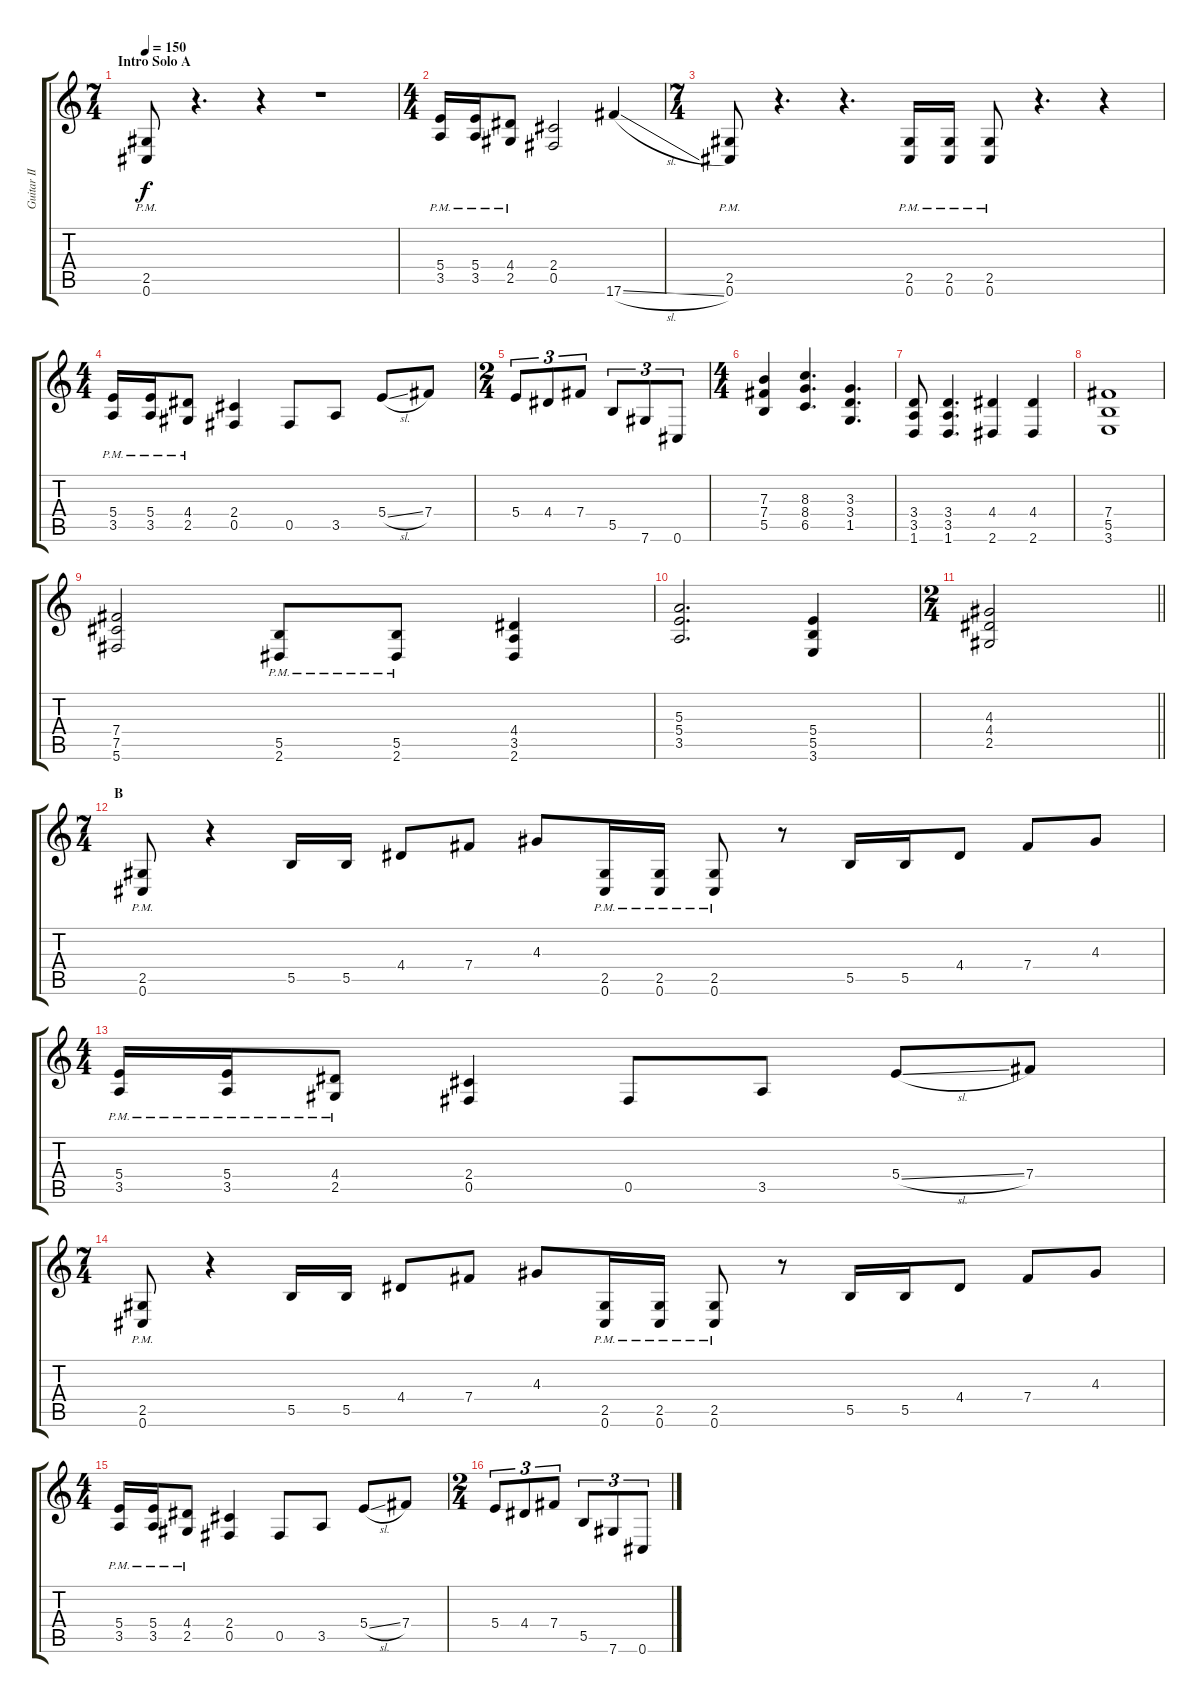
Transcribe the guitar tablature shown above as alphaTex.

\track ("Guitar II" "Guitar II") {instrument distortionguitar}
\staff {score tabs}
\tuning (Db4 Ab3 E3 B2 Gb2 Db2) {hide}
\ts (7 4)
\section ("" "Intro Solo A")
\tempo 150
\clef g2
\ks c
(2.5{pm} 0.6{pm}).8{dy f instrument distortionguitar} r.4{d} r.4 r.1 |
\ts (4 4)
(5.4{pm} 3.5{pm}).16 (5.4{pm} 3.5{pm}).16 (4.4{pm} 2.5{pm}).8 (2.4 0.5).2 17.6{sl}.4 |
\ts (7 4)
(2.5{pm} 0.6{pm}).8 r.4{d} r.4{d} (2.5{pm} 0.6{pm}).16 (2.5{pm} 0.6{pm}).16 (2.5{pm} 0.6{pm}).8 r.4{d} r.4 |
\ts (4 4)
(5.4{pm} 3.5{pm}).16 (5.4{pm} 3.5{pm}).16 (4.4{pm} 2.5{pm}).8 (2.4 0.5).4 0.5.8 3.5.8 5.4{sl}.8 7.4.8 |
\ts (2 4)
5.4.8{tu (3 2)} 4.4.8{tu (3 2)} 7.4.8{tu (3 2)} 5.5.8{tu (3 2)} 7.6.8{tu (3 2)} 0.6.8{tu (3 2)} |
\ts (4 4)
(7.3 7.4 5.5).4 (8.3 8.4 6.5).4{d} (3.3 3.4 1.5).4{d} |
(3.4 3.5 1.6).8 (3.4 3.5 1.6).4{d} (4.4 2.6).4 (4.4 2.6).4 |
(7.4 5.5 3.6).1 |
(7.4 7.5 5.6).2 (5.5{pm} 2.6{pm}).8 (5.5{pm} 2.6{pm}).8 (4.4 3.5 2.6).4 |
(5.3 5.4 3.5).2{d} (5.4 5.5 3.6).4 |
\ts (2 4)
\barLineRight lightlight
(4.3 4.4 2.5).2 |
\ts (7 4)
\section ("" "B")
(2.5{pm} 0.6{pm}).8 r.4 5.5.16 5.5.16 4.4.8 7.4.8 4.3.8 (2.5{pm} 0.6{pm}).16 (2.5{pm} 0.6{pm}).16 (2.5{pm} 0.6{pm}).8 r.8 5.5.16 5.5.16 4.4.8 7.4.8 4.3.8 |
\ts (4 4)
(5.4{pm} 3.5{pm}).16 (5.4{pm} 3.5{pm}).16 (4.4{pm} 2.5{pm}).8 (2.4 0.5).4 0.5.8 3.5.8 5.4{sl}.8 7.4.8 |
\ts (7 4)
(2.5{pm} 0.6{pm}).8 r.4 5.5.16 5.5.16 4.4.8 7.4.8 4.3.8 (2.5{pm} 0.6{pm}).16 (2.5{pm} 0.6{pm}).16 (2.5{pm} 0.6{pm}).8 r.8 5.5.16 5.5.16 4.4.8 7.4.8 4.3.8 |
\ts (4 4)
(5.4{pm} 3.5{pm}).16 (5.4{pm} 3.5{pm}).16 (4.4{pm} 2.5{pm}).8 (2.4 0.5).4 0.5.8 3.5.8 5.4{sl}.8 7.4.8 |
\ts (2 4)
5.4.8{tu (3 2)} 4.4.8{tu (3 2)} 7.4.8{tu (3 2)} 5.5.8{tu (3 2)} 7.6.8{tu (3 2)} 0.6.8{tu (3 2)}
